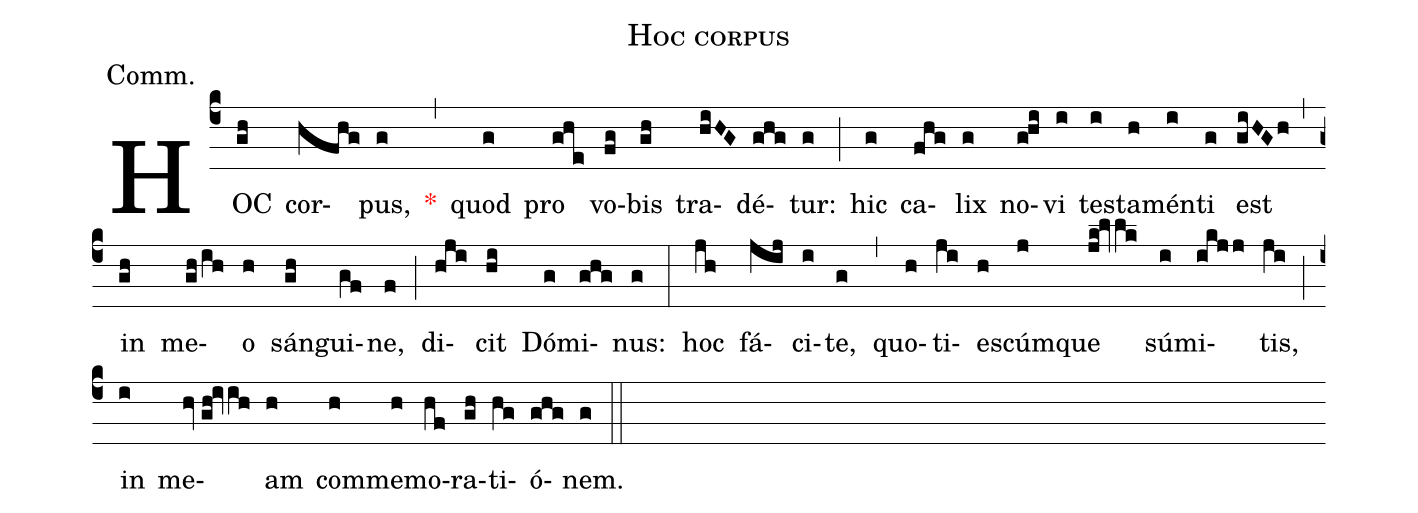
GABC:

name:Hoc corpus;
annotation:Comm.;
mode:VIII.;
office-part:Communion;
%%
(c4) HOC(gh) cor(hfhg)pus,(g) <v>\red{*}</v>(,) quod(g) pro(ghe) vo(fg)bis(gh) tra(hiHG)dé(ghg)tur:(g) (;) hic(g) ca(fhg)lix(g) no(g!hi)vi(i) tes(i)ta(h)mén(i)ti(g) est(giHGh) (,) in(gh) me(gh/ih)o(h) sán(gh)gui(gf)ne,(f) (;) di(hji)cit(hi) Dó(g)mi(ghg)nus:(g) (:) hoc(jh) fá(jij)ci(i)te,(g) (,) quo(h)ti(ji)es(h)cúm(j)que(jk!lvlk) sú(i)mi(ikjj)tis,(ji) (;) in(i) me(hv//gh!ivih)am(h) com(h)me(h)mo(hf)ra(gh)ti(hg)ó(ghg)nem.(g) (::)
